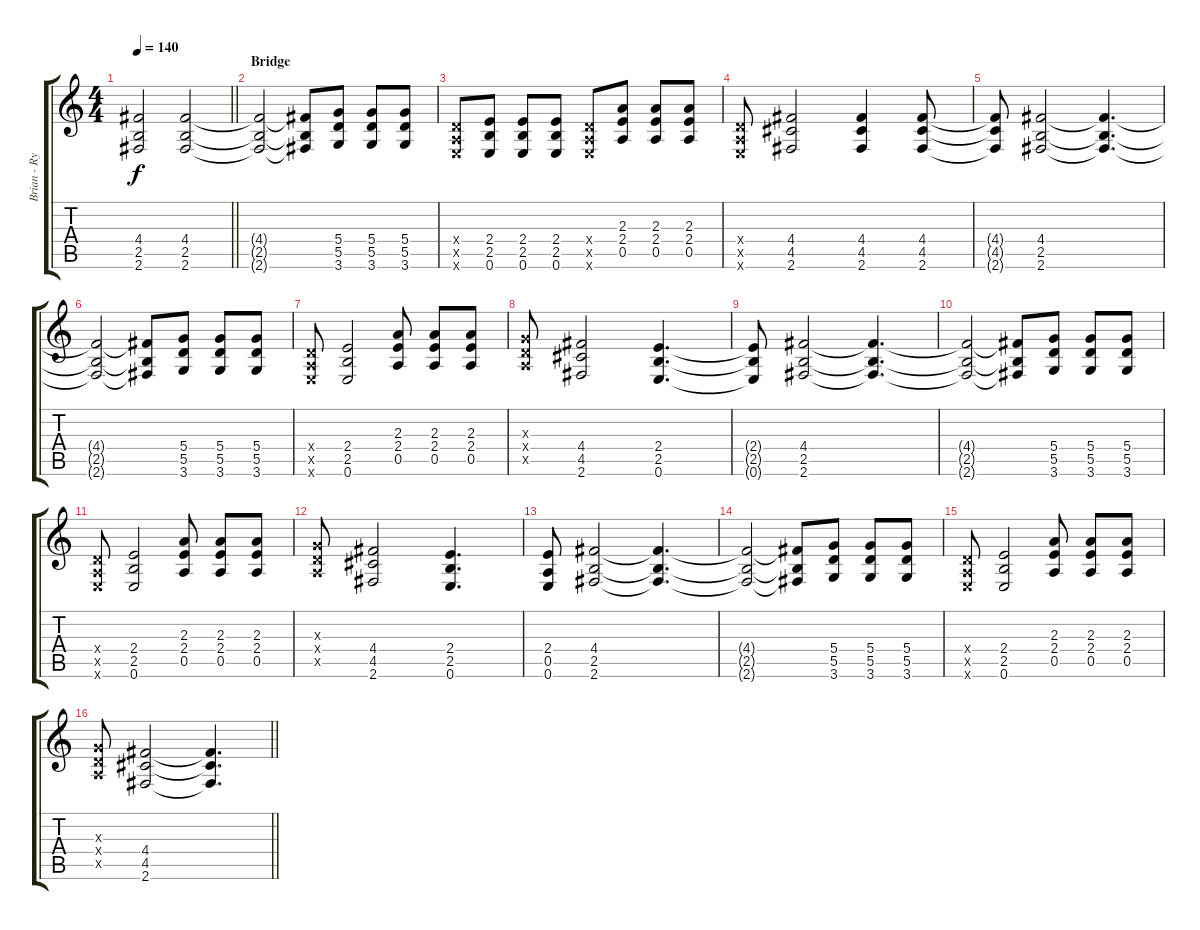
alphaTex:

\track ("Brian - Rythm" "Brian - Ry") {instrument electricguitarjazz}
\staff {score tabs}
\tuning (E4 B3 G3 D3 A2 E2) {hide}
\ts (4 4)
\tempo 140
\clef g2
\barLineRight lightlight
\ks c
(4.4 2.5 2.6).2{dy f} (4.4 2.5 2.6).2 |
\section ("" "Bridge")
(4.4{t} 2.5{t} 2.6{t}).2 (4.4{t} 2.5{t} 2.6{t}).8 (5.4 5.5 3.6).8 (5.4 5.5 3.6).8 (5.4 5.5 3.6).8 |
(0.4{x} 0.5{x} 0.6{x}).8 (2.4 2.5 0.6).8 (2.4 2.5 0.6).8 (2.4 2.5 0.6).8 (0.4{x} 0.5{x} 0.6{x}).8 (2.3 2.4 0.5).8 (2.3 2.4 0.5).8 (2.3 2.4 0.5).8 |
(0.4{x} 0.5{x} 0.6{x}).8 (4.4 4.5 2.6).2 (4.4 4.5 2.6).4 (4.4 4.5 2.6).8 |
(4.4{t} 4.5{t} 2.6{t}).8 (4.4 2.5 2.6).2 (4.4{t} 2.5{t} 2.6{t}).4{d} |
(4.4{t} 2.5{t} 2.6{t}).2 (4.4{t} 2.5{t} 2.6{t}).8 (5.4 5.5 3.6).8 (5.4 5.5 3.6).8 (5.4 5.5 3.6).8 |
(0.4{x} 0.5{x} 0.6{x}).8 (2.4 2.5 0.6).2 (2.3 2.4 0.5).8 (2.3 2.4 0.5).8 (2.3 2.4 0.5).8 |
(0.3{x} 0.4{x} 0.5{x}).8 (4.4 4.5 2.6).2 (2.4 2.5 0.6).4{d} |
(2.4{t} 2.5{t} 0.6{t}).8 (4.4 2.5 2.6).2 (4.4{t} 2.5{t} 2.6{t}).4{d} |
(4.4{t} 2.5{t} 2.6{t}).2 (4.4{t} 2.5{t} 2.6{t}).8 (5.4 5.5 3.6).8 (5.4 5.5 3.6).8 (5.4 5.5 3.6).8 |
(0.4{x} 0.5{x} 0.6{x}).8 (2.4 2.5 0.6).2 (2.3 2.4 0.5).8 (2.3 2.4 0.5).8 (2.3 2.4 0.5).8 |
(0.3{x} 0.4{x} 0.5{x}).8 (4.4 4.5 2.6).2 (2.4 2.5 0.6).4{d} |
(2.4 0.5 0.6).8 (4.4 2.5 2.6).2 (4.4{t} 2.5{t} 2.6{t}).4{d} |
(4.4{t} 2.5{t} 2.6{t}).2 (4.4{t} 2.5{t} 2.6{t}).8 (5.4 5.5 3.6).8 (5.4 5.5 3.6).8 (5.4 5.5 3.6).8 |
(0.4{x} 0.5{x} 0.6{x}).8 (2.4 2.5 0.6).2 (2.3 2.4 0.5).8 (2.3 2.4 0.5).8 (2.3 2.4 0.5).8 |
\barLineRight lightlight
(0.3{x} 0.4{x} 0.5{x}).8 (4.4 4.5 2.6).2 (4.4{t} 4.5{t} 2.6{t}).4{d}
